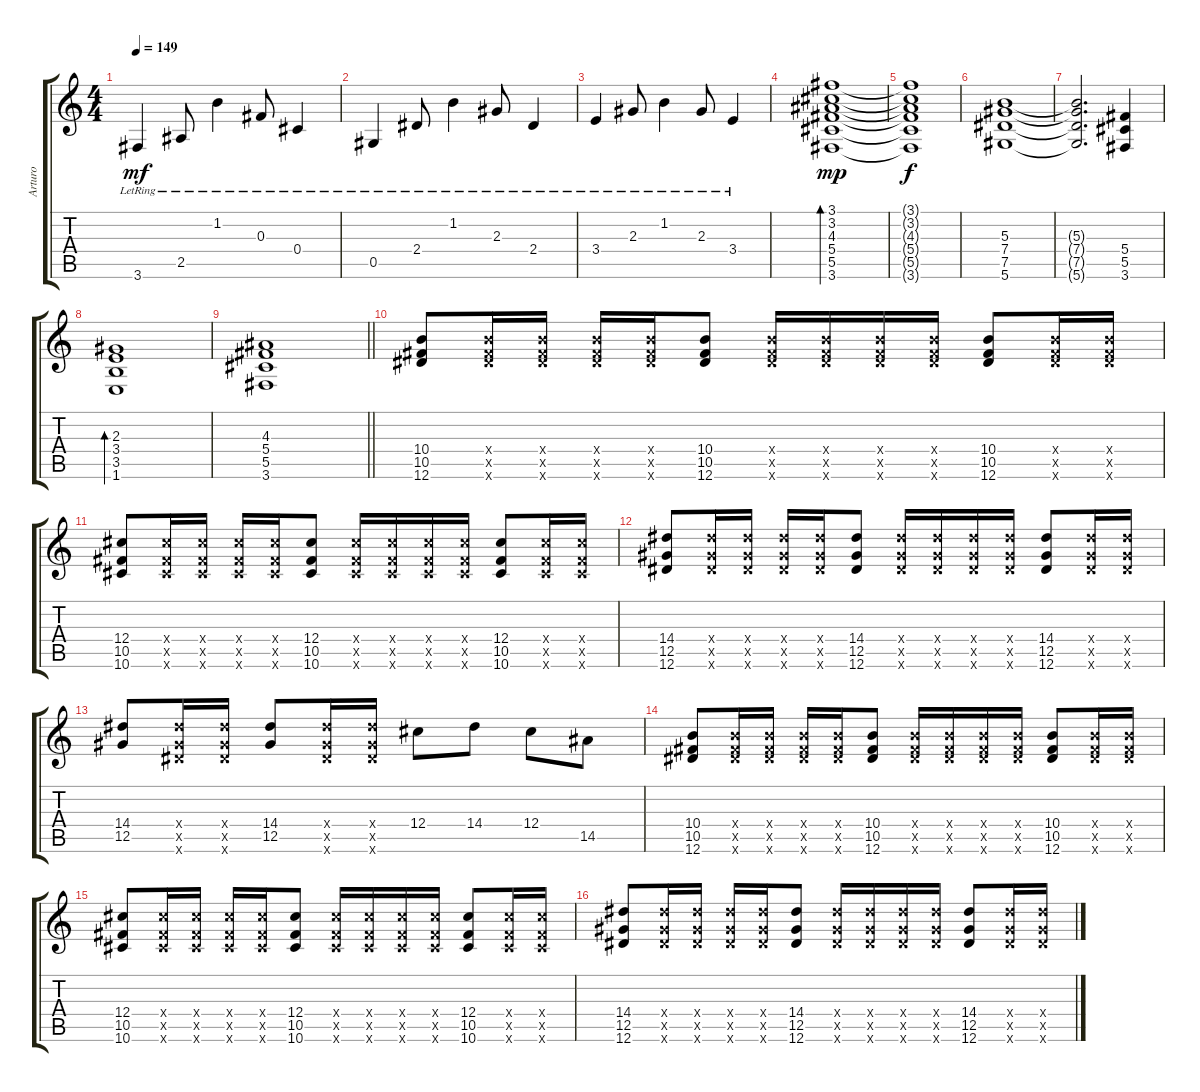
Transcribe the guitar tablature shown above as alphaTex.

\track ("Arturo" "Arturo") {instrument distortionguitar}
\staff {score tabs}
\tuning (Eb4 Bb3 Gb3 Db3 Ab2 Eb2) {hide}
\ts (4 4)
\tempo 149
\clef g2
\ks c
3.6{lr}.4{dy mf} 2.5{lr}.8 1.2{lr}.4 0.3{lr}.8 0.4{lr}.4 |
0.5{lr}.4 2.4{lr}.8 1.2{lr}.4 2.3{lr}.8 2.4{lr}.4 |
3.4{lr}.4 2.3{lr}.8 1.2{lr}.4 2.3{lr}.8 3.4{lr}.4 |
(3.1 3.2 4.3 5.4 5.5 3.6).1{bd 30 dy mp volume 13 balance 11 instrument distortionguitar} |
(3.1{t} 3.2{t} 4.3{t} 5.4{t} 5.5{t} 3.6{t}).1{dy f} |
(5.3 7.4 7.5 5.6).1 |
(5.3{t} 7.4{t} 7.5{t} 5.6{t}).2{d} (5.4 5.5 3.6).4 |
(2.3 3.4 3.5 1.6).1{bd 30} |
\barLineRight lightlight
(4.3 5.4 5.5 3.6).1 |
(10.4 10.5 12.6).8 (10.4{x} 10.5{x} 12.6{x}).16 (10.4{x} 10.5{x} 12.6{x}).16 (10.4{x} 10.5{x} 12.6{x}).16 (10.4{x} 10.5{x} 12.6{x}).16 (10.4 10.5 12.6).8 (10.4{x} 10.5{x} 12.6{x}).16 (10.4{x} 10.5{x} 12.6{x}).16 (10.4{x} 10.5{x} 12.6{x}).16 (10.4{x} 10.5{x} 12.6{x}).16 (10.4 10.5 12.6).8 (10.4{x} 10.5{x} 12.6{x}).16 (10.4{x} 10.5{x} 12.6{x}).16 |
(12.4 10.5 10.6).8 (12.4{x} 10.5{x} 10.6{x}).16 (12.4{x} 10.5{x} 10.6{x}).16 (12.4{x} 10.5{x} 10.6{x}).16 (12.4{x} 10.5{x} 10.6{x}).16 (12.4 10.5 10.6).8 (12.4{x} 10.5{x} 10.6{x}).16 (12.4{x} 10.5{x} 10.6{x}).16 (12.4{x} 10.5{x} 10.6{x}).16 (12.4{x} 10.5{x} 10.6{x}).16 (12.4 10.5 10.6).8 (12.4{x} 10.5{x} 10.6{x}).16 (12.4{x} 10.5{x} 10.6{x}).16 |
(14.4 12.5 12.6).8 (14.4{x} 12.5{x} 12.6{x}).16 (14.4{x} 12.5{x} 12.6{x}).16 (14.4{x} 12.5{x} 12.6{x}).16 (14.4{x} 12.5{x} 12.6{x}).16 (14.4 12.5 12.6).8 (14.4{x} 12.5{x} 12.6{x}).16 (14.4{x} 12.5{x} 12.6{x}).16 (14.4{x} 12.5{x} 12.6{x}).16 (14.4{x} 12.5{x} 12.6{x}).16 (14.4 12.5 12.6).8 (14.4{x} 12.5{x} 12.6{x}).16 (14.4{x} 12.5{x} 12.6{x}).16 |
(14.4 12.5).8 (14.4{x} 12.5{x} 12.6{x}).16 (14.4{x} 12.5{x} 12.6{x}).16 (14.4 12.5).8 (14.4{x} 12.5{x} 12.6{x}).16 (14.4{x} 12.5{x} 12.6{x}).16 12.4.8 14.4.8 12.4.8 14.5.8 |
(10.4 10.5 12.6).8 (10.4{x} 10.5{x} 12.6{x}).16 (10.4{x} 10.5{x} 12.6{x}).16 (10.4{x} 10.5{x} 12.6{x}).16 (10.4{x} 10.5{x} 12.6{x}).16 (10.4 10.5 12.6).8 (10.4{x} 10.5{x} 12.6{x}).16 (10.4{x} 10.5{x} 12.6{x}).16 (10.4{x} 10.5{x} 12.6{x}).16 (10.4{x} 10.5{x} 12.6{x}).16 (10.4 10.5 12.6).8 (10.4{x} 10.5{x} 12.6{x}).16 (10.4{x} 10.5{x} 12.6{x}).16 |
(12.4 10.5 10.6).8 (12.4{x} 10.5{x} 10.6{x}).16 (12.4{x} 10.5{x} 10.6{x}).16 (12.4{x} 10.5{x} 10.6{x}).16 (12.4{x} 10.5{x} 10.6{x}).16 (12.4 10.5 10.6).8 (12.4{x} 10.5{x} 10.6{x}).16 (12.4{x} 10.5{x} 10.6{x}).16 (12.4{x} 10.5{x} 10.6{x}).16 (12.4{x} 10.5{x} 10.6{x}).16 (12.4 10.5 10.6).8 (12.4{x} 10.5{x} 10.6{x}).16 (12.4{x} 10.5{x} 10.6{x}).16 |
(14.4 12.5 12.6).8 (14.4{x} 12.5{x} 12.6{x}).16 (14.4{x} 12.5{x} 12.6{x}).16 (14.4{x} 12.5{x} 12.6{x}).16 (14.4{x} 12.5{x} 12.6{x}).16 (14.4 12.5 12.6).8 (14.4{x} 12.5{x} 12.6{x}).16 (14.4{x} 12.5{x} 12.6{x}).16 (14.4{x} 12.5{x} 12.6{x}).16 (14.4{x} 12.5{x} 12.6{x}).16 (14.4 12.5 12.6).8 (14.4{x} 12.5{x} 12.6{x}).16 (14.4{x} 12.5{x} 12.6{x}).16
